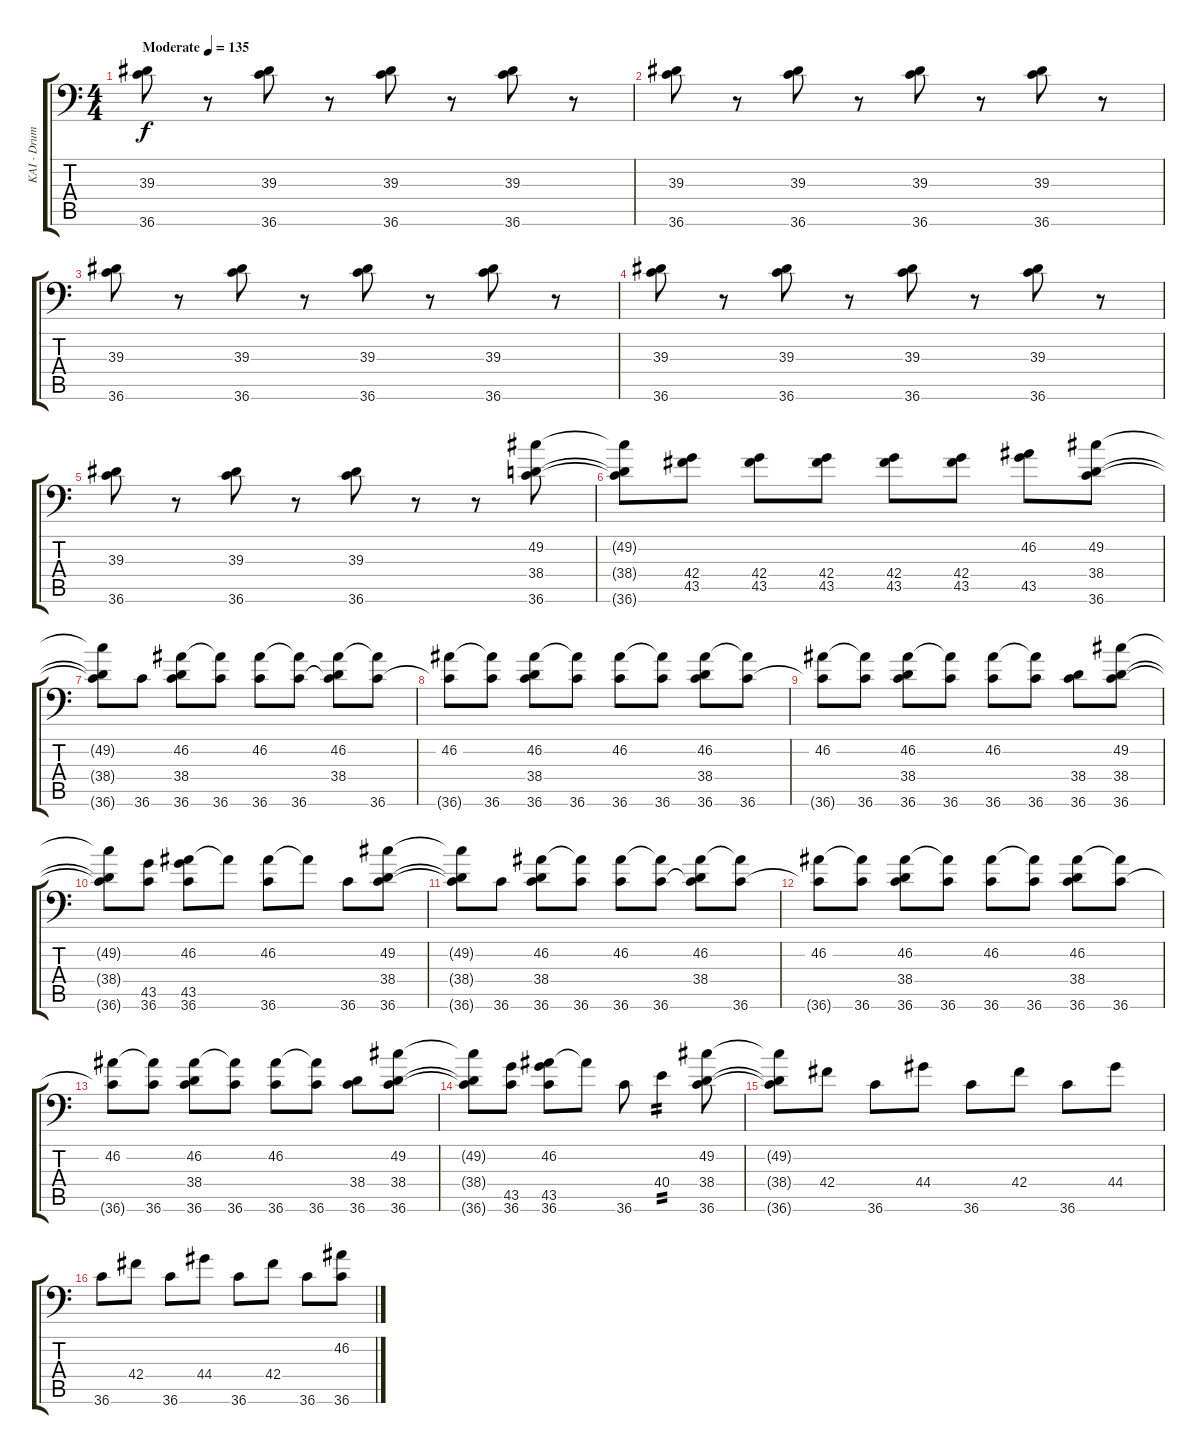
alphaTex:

\track ("KAI - Drum" "KAI - Drum") {instrument acousticgrandpiano}
\staff {score tabs}
\tuning (C-1 C-1 C-1 C-1 C-1 C-1) {hide}
\ts (4 4)
\tempo (135 "Moderate")
\clef f4
\ks c
(39.3 36.6).8{dy f instrument acousticgrandpiano} r.8 (39.3 36.6).8 r.8 (39.3 36.6).8 r.8 (39.3 36.6).8 r.8 |
(39.3 36.6).8 r.8 (39.3 36.6).8 r.8 (39.3 36.6).8 r.8 (39.3 36.6).8 r.8 |
(39.3 36.6).8 r.8 (39.3 36.6).8 r.8 (39.3 36.6).8 r.8 (39.3 36.6).8 r.8 |
(39.3 36.6).8 r.8 (39.3 36.6).8 r.8 (39.3 36.6).8 r.8 (39.3 36.6).8 r.8 |
(39.3 36.6).8 r.8 (39.3 36.6).8 r.8 (39.3 36.6).8 r.8 r.8 (49.2 38.4 36.6).8 |
(49.2{t} 38.4{t} 36.6{t}).8 (42.4 43.5).8 (42.4 43.5).8 (42.4 43.5).8 (42.4 43.5).8 (42.4 43.5).8 (46.2 43.5).8 (49.2 38.4 36.6).8 |
(49.2{t} 38.4{t} 36.6{t}).8 36.6.8 (46.2 38.4 36.6).8 (46.2{t} 36.6).8 (46.2 36.6).8 (46.2{t} 36.6).8 (46.2 38.4 36.6{t}).8 (46.2{t} 36.6).8 |
(46.2 36.6{t}).8 (46.2{t} 36.6).8 (46.2 38.4 36.6).8 (46.2{t} 36.6).8 (46.2 36.6).8 (46.2{t} 36.6).8 (46.2 38.4 36.6).8 (46.2{t} 36.6).8 |
(46.2 36.6{t}).8 (46.2{t} 36.6).8 (46.2 38.4 36.6).8 (46.2{t} 36.6).8 (46.2 36.6).8 (46.2{t} 36.6).8 (38.4 36.6).8 (49.2 38.4 36.6).8 |
(49.2{t} 38.4{t} 36.6{t}).8 (43.5 36.6).8 (46.2 43.5 36.6).8 46.2{t}.8 (46.2 36.6).8 46.2{t}.8 36.6.8 (49.2 38.4 36.6).8 |
(49.2{t} 38.4{t} 36.6{t}).8 36.6.8 (46.2 38.4 36.6).8 (46.2{t} 36.6).8 (46.2 36.6).8 (46.2{t} 36.6).8 (46.2 38.4 36.6{t}).8 (46.2{t} 36.6).8 |
(46.2 36.6{t}).8 (46.2{t} 36.6).8 (46.2 38.4 36.6).8 (46.2{t} 36.6).8 (46.2 36.6).8 (46.2{t} 36.6).8 (46.2 38.4 36.6).8 (46.2{t} 36.6).8 |
(46.2 36.6{t}).8 (46.2{t} 36.6).8 (46.2 38.4 36.6).8 (46.2{t} 36.6).8 (46.2 36.6).8 (46.2{t} 36.6).8 (38.4 36.6).8 (49.2 38.4 36.6).8 |
(49.2{t} 38.4{t} 36.6{t}).8 (43.5 36.6).8 (46.2 43.5 36.6).8 46.2{t}.8 36.6.8 40.4.4{tp 2} (49.2 38.4 36.6).8 |
(49.2{t} 38.4{t} 36.6{t}).8 42.4.8 36.6.8 44.4.8 36.6.8 42.4.8 36.6.8 44.4.8 |
36.6.8 42.4.8 36.6.8 44.4.8 36.6.8 42.4.8 36.6.8 (46.2 36.6).8
